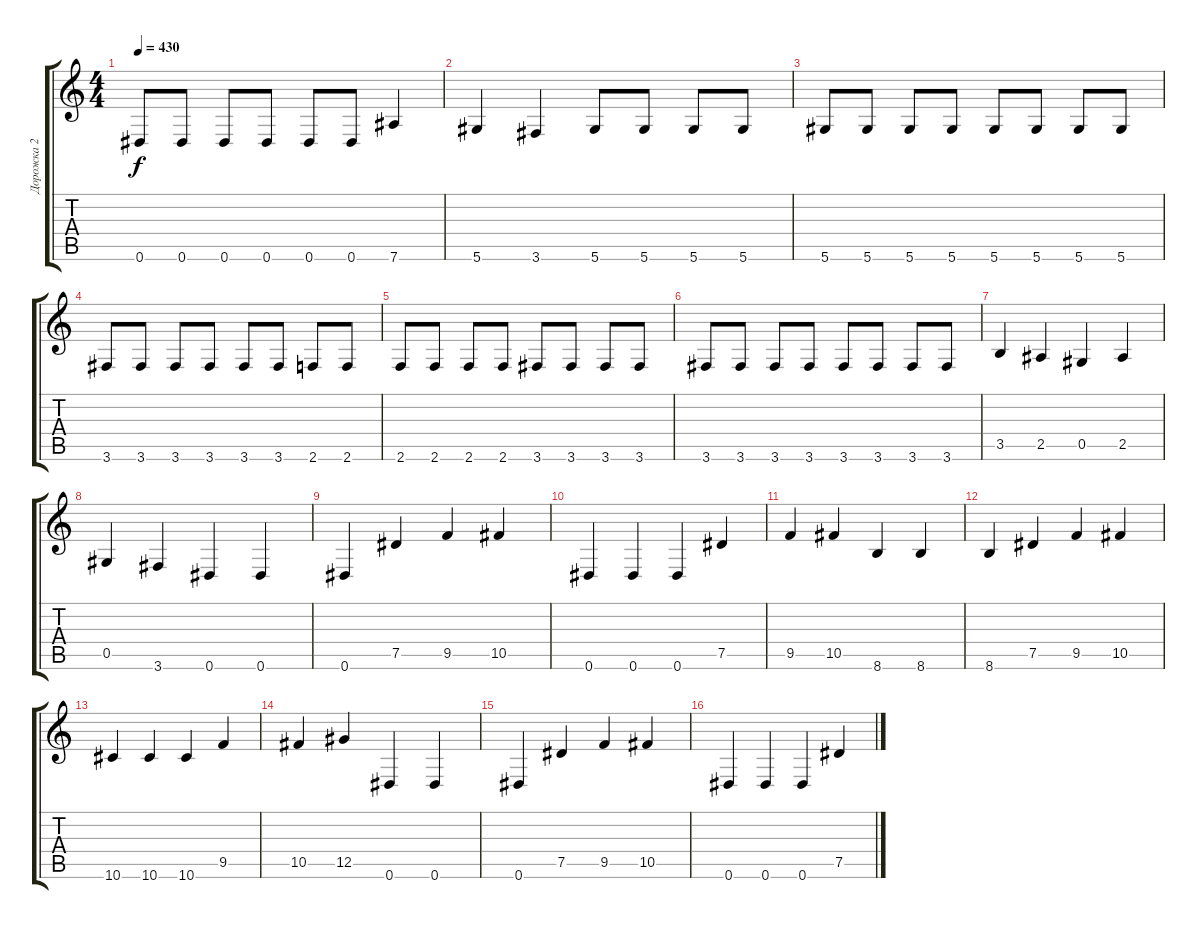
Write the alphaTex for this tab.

\track ("Дорожка 2" "Дорожка 2") {instrument overdrivenguitar}
\staff {score tabs}
\tuning (Eb4 Bb3 Gb3 Db3 Ab2 Eb2) {hide}
\ts (4 4)
\tempo 430
\clef g2
\ks c
0.6.8{dy f} 0.6.8 0.6.8 0.6.8 0.6.8 0.6.8 7.6.4 |
5.6.4 3.6.4 5.6.8 5.6.8 5.6.8 5.6.8 |
5.6.8 5.6.8 5.6.8 5.6.8 5.6.8 5.6.8 5.6.8 5.6.8 |
3.6.8 3.6.8 3.6.8 3.6.8 3.6.8 3.6.8 2.6.8 2.6.8 |
2.6.8 2.6.8 2.6.8 2.6.8 3.6.8 3.6.8 3.6.8 3.6.8 |
3.6.8 3.6.8 3.6.8 3.6.8 3.6.8 3.6.8 3.6.8 3.6.8 |
3.5.4 2.5.4 0.5.4 2.5.4 |
0.5.4 3.6.4 0.6.4 0.6.4 |
0.6.4 7.5.4 9.5.4 10.5.4 |
0.6.4 0.6.4 0.6.4 7.5.4 |
9.5.4 10.5.4 8.6.4 8.6.4 |
8.6.4 7.5.4 9.5.4 10.5.4 |
10.6.4 10.6.4 10.6.4 9.5.4 |
10.5.4 12.5.4 0.6.4 0.6.4 |
0.6.4 7.5.4 9.5.4 10.5.4 |
0.6.4 0.6.4 0.6.4 7.5.4
